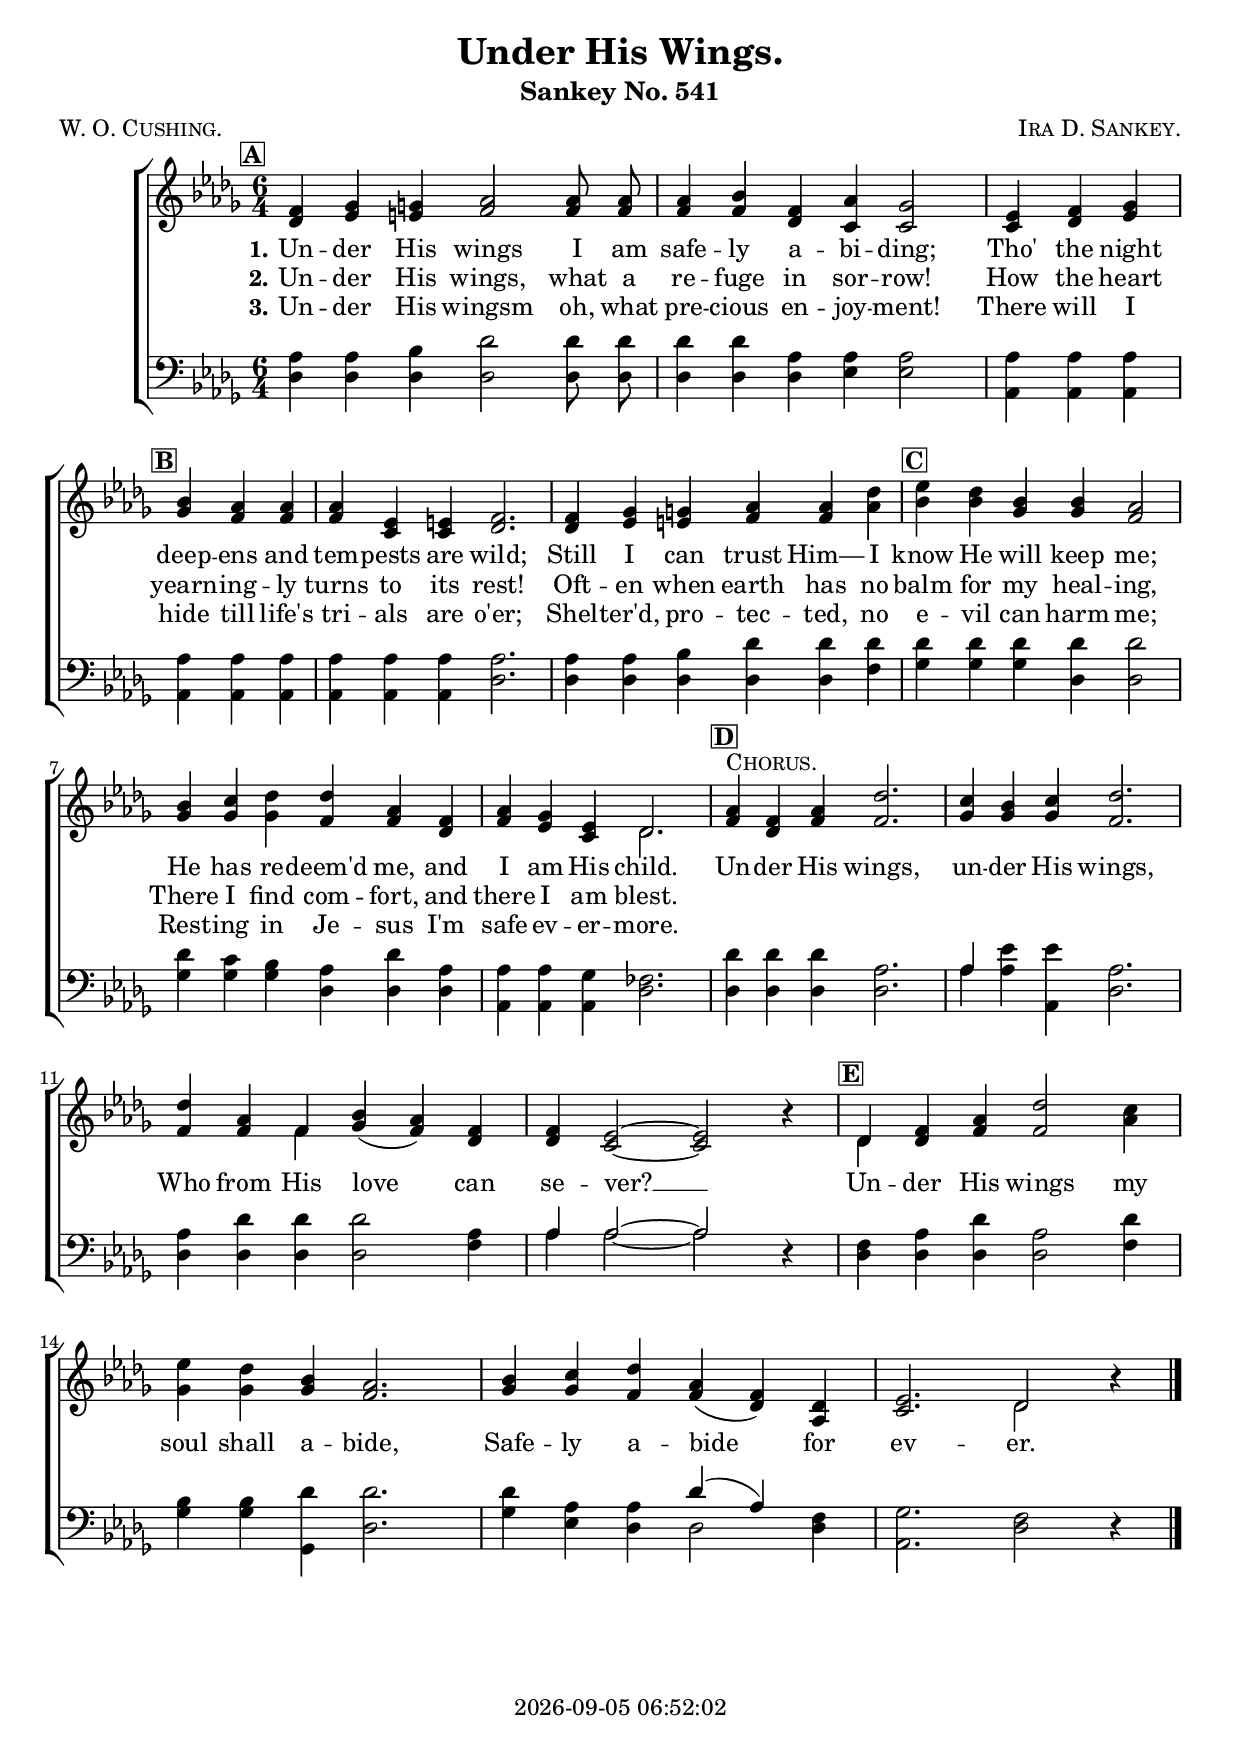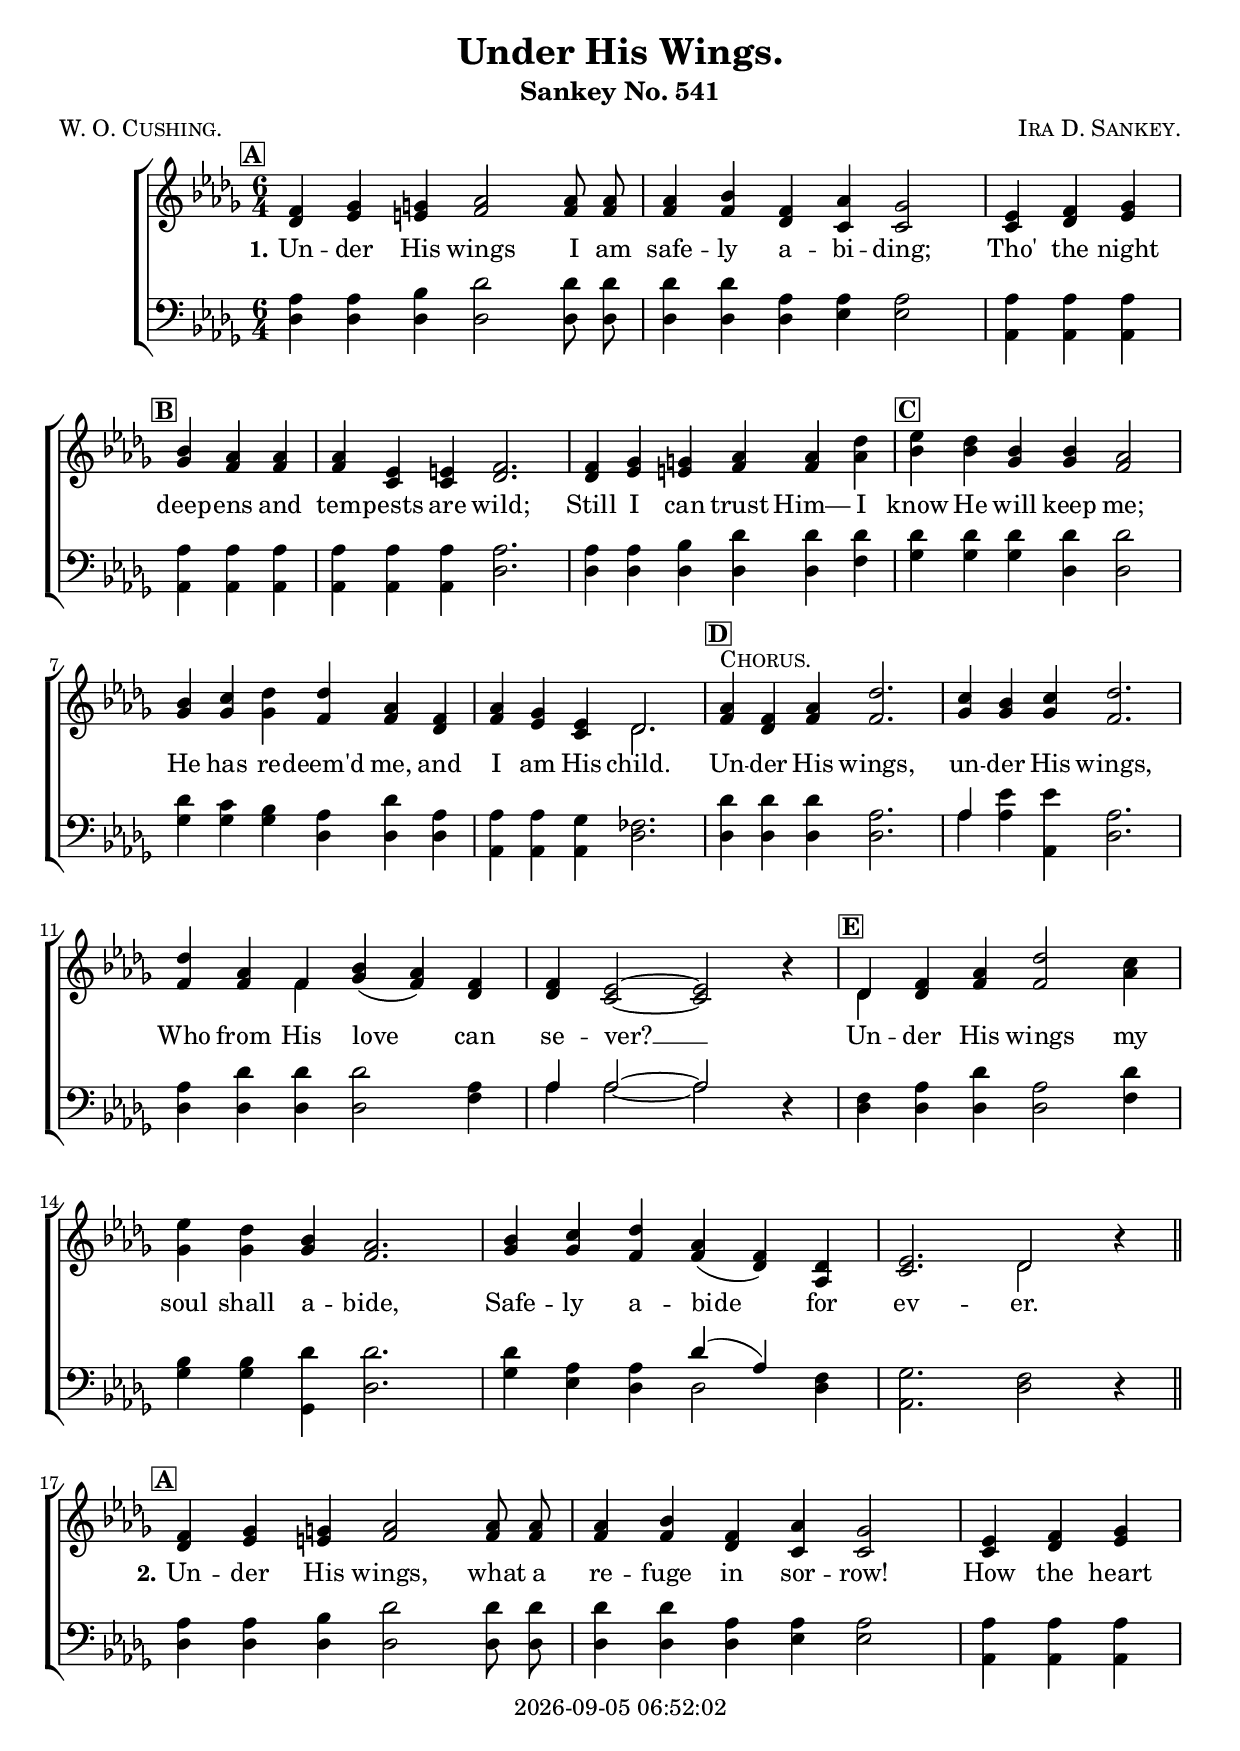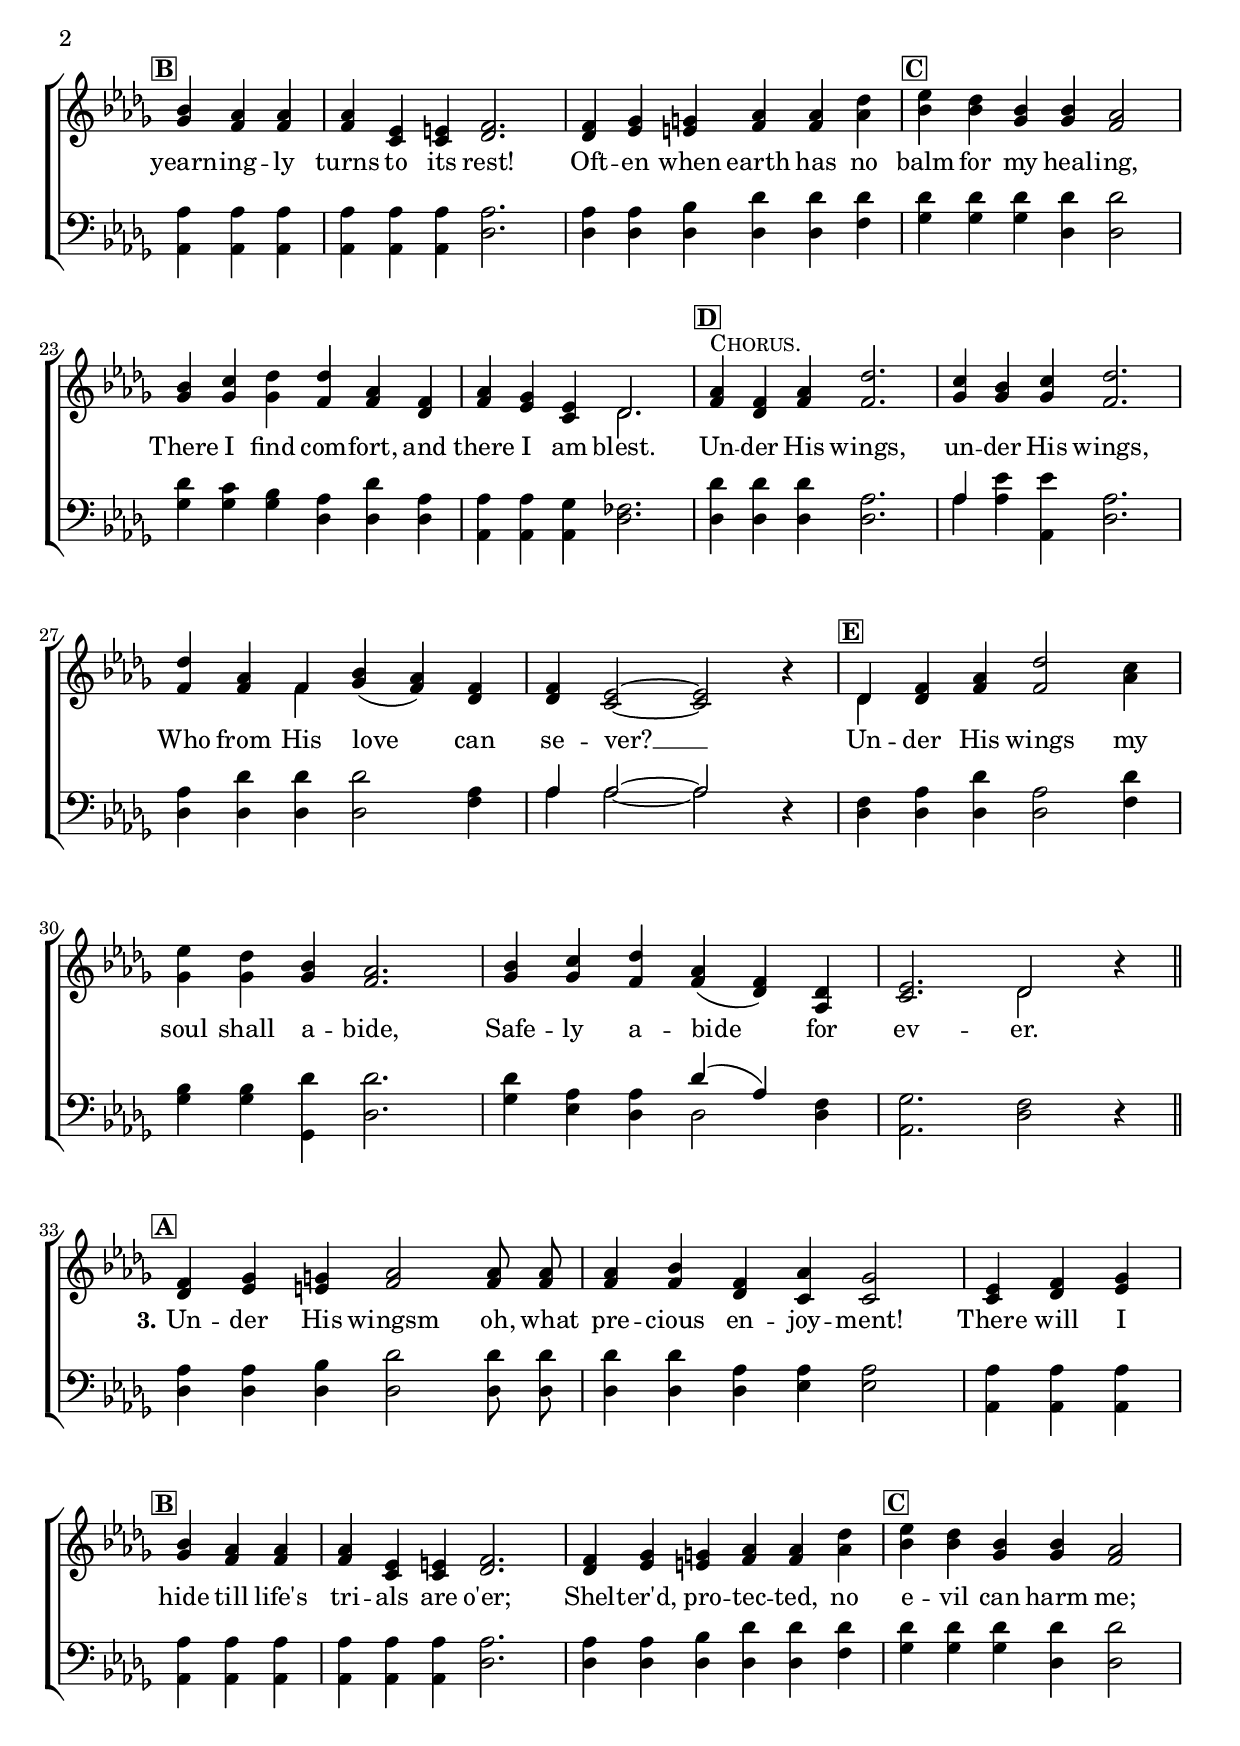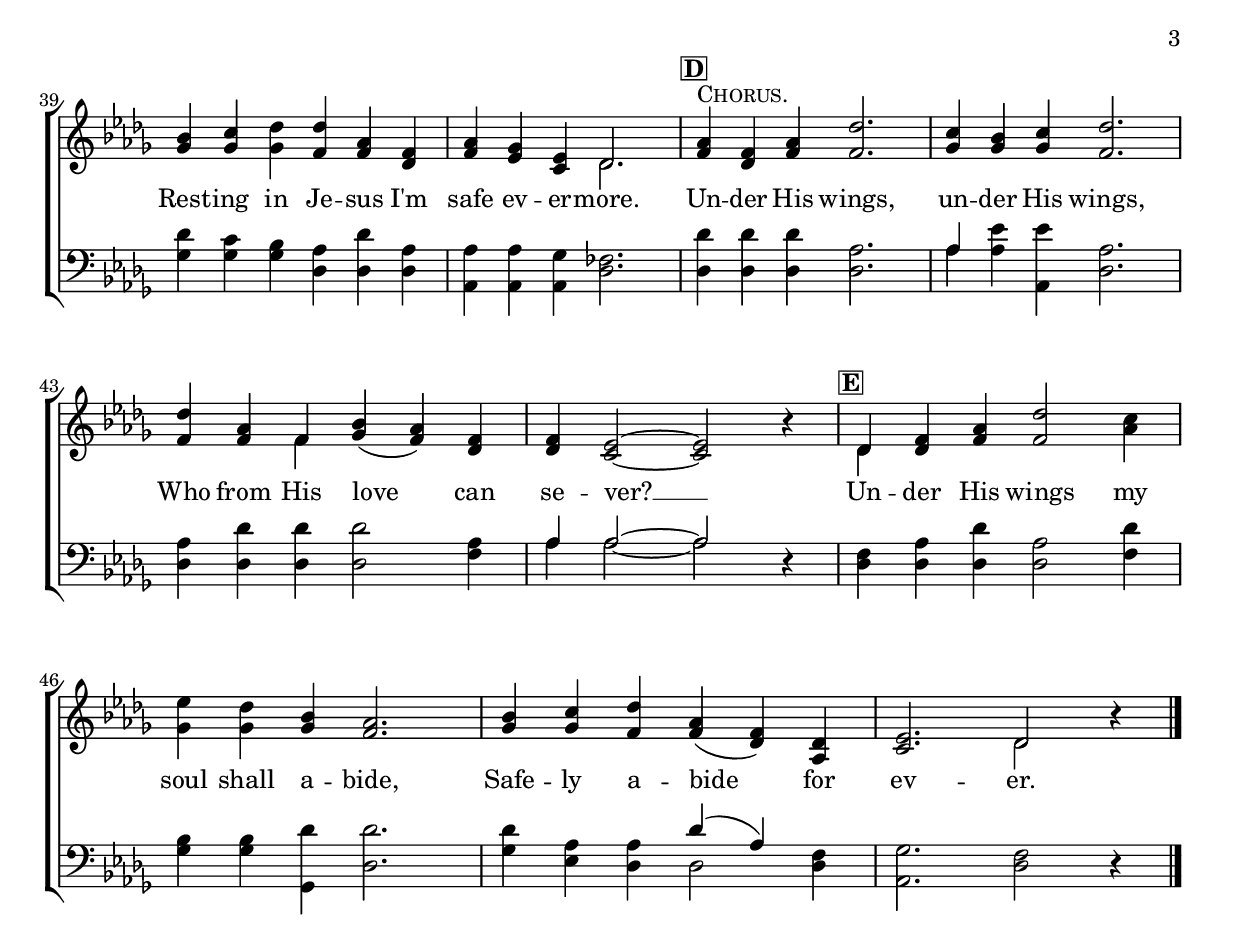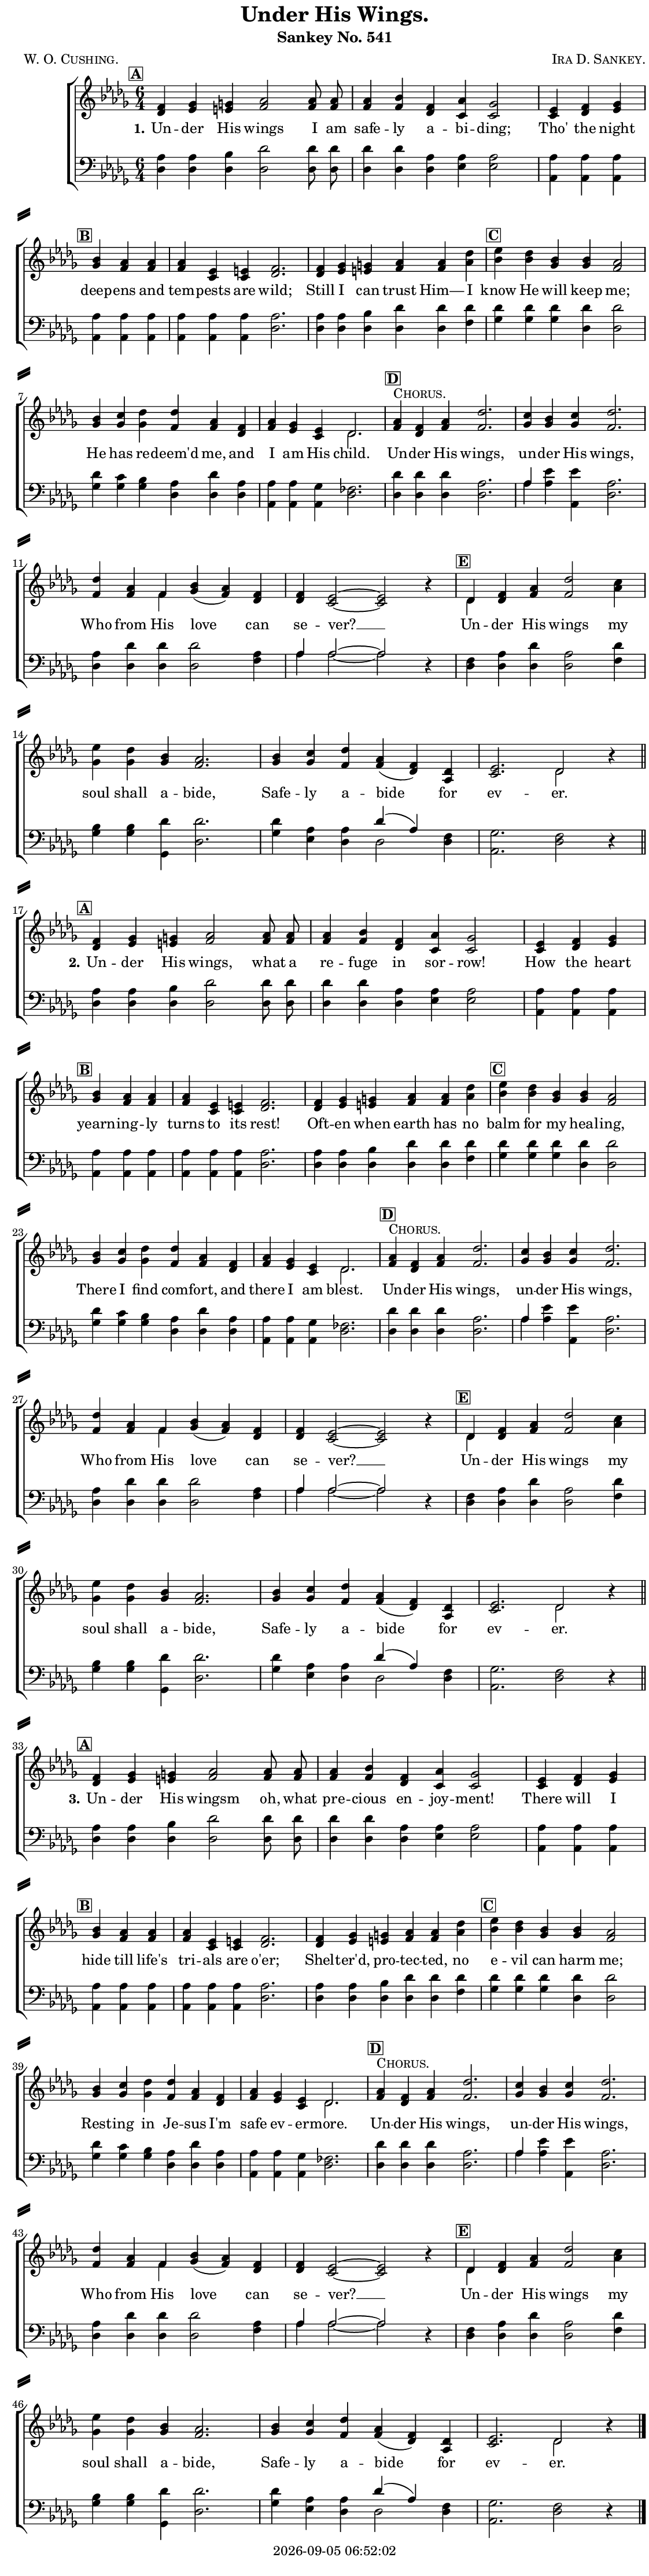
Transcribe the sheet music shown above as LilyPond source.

\version "2.22.1"

\include "articulate.ly"

today = #(strftime "%Y-%m-%d %H:%M:%S" (localtime (current-time)))

\header {
% centered at top
%  dedication  = "dedication"
  title       = "Under His Wings."
  subtitle    = "Sankey No. 541"
%  subsubtitle = "Sankey 880 No. Y"
%  instrument  = "instrument"
  
% arrangement of following lines:
%
%  poet    composer
%  meter   arranger
%  piece       opus

  composer    = \markup\smallCaps "Ira D. Sankey."
%  arranger    = "arranger"
%  opus        = "opus"

  poet        = \markup\smallCaps "W. O. Cushing."
%  meter       = \markup\smallCaps "meter"
%  piece       = \markup\smallCaps "piece"

% centered at bottom
% tagline     = "tagline" % default lilypond version
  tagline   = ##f
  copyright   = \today
}

% #(set-global-staff-size 16)

global = {
  \key des \major
  \time 6/4
}

RehearsalTrack = {
% \set Score.currentBarNumber = #5
  \textMark \markup { \box \bold "A" }     s1.*2 s2.
  \textMark \markup { \box \bold "B" } s2. s1.*2
  \textMark \markup { \box \bold "C" }     s1.*3
  \textMark \markup { \box \bold "D" }     s1.*4
  \textMark \markup { \box \bold "E" }     s1.*4
}

TempoTrack = {
  \set Score.tempoHideNote = ##t
  \tempo 4=120
}

nl = { \bar "||" \break }

soprano = \relative {
  \autoBeamOff
  f'4 ges g aes2 8 8 | 4 bes f aes ges2 | ees4 f ges \bar "|" \break
  bes4 aes aes | aes ees e f2. | 4 ges g aes aes des |
  ees4 des bes bes aes2 | bes4 c des des aes f | aes ges ees des2. |
  aes'4^\markup\smallCaps Chorus. f aes des2.| c4 bes c des2. | 4 aes f bes(aes) f | f ees2~2 r4 |
  des4 f aes des2 c4 | ees des bes aes2. |bes4 c des aes(f) des |
  ees2. des2 r4 |
}

alto = \relative {
  \autoBeamOff
  des'4 ees e f2 8 8 | 4 4 des c4 2 | 4 des ees
  ges4 f f | f c c des2. | 4 ees e f f aes |
  bes4 4 ges ges f2 | ges4 4 4 f f des | f ees c des2. |
  f4 des f4 2. | ges4 4 4 f2. | 4 4 4 ges(f) des | 4 c2~2 r4 |
  des4 4 f4 2 aes4 | ges4 4 4 f2. |ges4 4 f f(des) aes | c2. des2 r4
}

tenor = \relative {
  \autoBeamOff
  aes4 4 bes des2 8 8 | 4 4 aes4 4 2 | 4 4 4
  aes4 4 4 | 4 4 4 2. | 4 4 bes des des des |
  des4 4 4 4 2 | 4 c bes aes des aes | 4 4 ges fes2. |
  des'4 4 4 aes2. | 4 ees'4 4 aes,2. | 4 des4 4 2 aes4 | 4 2~2 r4 |
  f4 aes des aes2 des4 | bes4 4 des4 2. | 4 aes aes des(aes) f | ges2. f2 r4 |
}

bass = \relative {
  \autoBeamOff
  des4 4 4 2 8 8 | 4 4 4 ees4 2 | aes,4 4 4
  aes4 4 4 | 4 4 4 des2. | 4 4 4 4 4 f |
  ges4 4 4 des4 2 | ges4 4 4 des des des | aes4 4 4 des2. |
  des4 4 4 2. | aes'4 4 aes, des2. | 4 4 4 2 f4 | aes4 2~2 r4 |
  des,4 4 4 2 f4 | ges4 4 ges, des'2. | ges4 ees des4 2 4 | aes2. des2 r4 |
}

nom  = {   \set ignoreMelismata = ##t }
yesm = { \unset ignoreMelismata       }

chorus = \lyricmode {
  Un -- der His wings, un -- der His wings,
  Who from His love can se -- ver? __
  Un -- der His wings my soul shall a -- bide,
  Safe -- ly a -- bide for ev -- er.
}

chorusMen = \lyricmode {
}

verses = 3

wordsOne = \lyricmode {
  \set stanza = "1."
  Un -- der His wings I am safe -- ly a -- bi -- ding;
  Tho' the night deep -- ens and tem -- pests are wild;
  Still I can trust Him— I know He will keep me;
  He has re -- deem'd me, and I am His child.
}
  
wordsTwo = \lyricmode {
  \set stanza = "2."
  Un -- der His wings, what a re -- fuge in sor -- row!
  How the heart yearn -- ing -- ly turns to its rest!
  Oft -- en when earth has no balm for my heal -- ing,
  There I find com -- fort, and there I am blest.
}
  
wordsThree = \lyricmode {
  \set stanza = "3."
  Un -- der His wingsm oh, what pre -- cious en -- joy -- ment!
  There will I hide till life's tri -- als are o'er;
  Shel -- ter'd, pro -- tec -- ted, no e -- vil can harm me;
  Rest -- ing in Je -- sus I'm safe ev -- er -- more.
}
  
wordsMidi = \lyricmode {
  \set stanza = "1."
  "Un" "der " "His " "wings " "I " "am " safe "ly " a bi "ding; "
  "\nTho' " "the " "night " deep "ens " "and " tem "pests " "are " "wild; "
  "\nStill " "I " "can " "trust " "Him— " "I " "know " "He " "will " "keep " "me; "
  "\nHe " "has " re "deem'd " "me, " "and " "I " "am " "His " "child. "
  "\nUn" "der " "His " "wings, " un "der " "His " "wings, "
  "\nWho " "from " "His " "love " "can " se "ver? " 
  "\nUn" "der " "His " "wings " "my " "soul " "shall " a "bide, "
  "\nSafe" "ly " a "bide " "for " ev "er.\n"

  \set stanza = "2."
  "\nUn" "der " "His " "wings, " "what " "a " re "fuge " "in " sor "row! "
  "\nHow " "the " "heart " yearn ing "ly " "turns " "to " "its " "rest! "
  "\nOft" "en " "when " "earth " "has " "no " "balm " "for " "my " heal "ing, "
  "\nThere " "I " "find " com "fort, " "and " "there " "I " "am " "blest. "
  "\nUn" "der " "His " "wings, " un "der " "His " "wings, "
  "\nWho " "from " "His " "love " "can " se "ver? " 
  "\nUn" "der " "His " "wings " "my " "soul " "shall " a "bide, "
  "\nSafe" "ly " a "bide " "for " ev "er.\n"

  \set stanza = "3."
  "\nUn" "der " "His " "wingsm " "oh, " "what " pre "cious " en joy "ment! "
  "\nThere " "will " "I " "hide " "till " "life's " tri "als " "are " "o'er; "
  "\nShel" "ter'd, " pro tec "ted, " "no " e "vil " "can " "harm " "me; "
  "\nRest" "ing " "in " Je "sus " "I'm " "safe " ev er "more. "
  "\nUn" "der " "His " "wings, " un "der " "His " "wings, "
  "\nWho " "from " "His " "love " "can " se "ver? " 
  "\nUn" "der " "His " "wings " "my " "soul " "shall " a "bide, "
  "\nSafe" "ly " a "bide " "for " ev "er. "
}

wordsMidiMen = \lyricmode {
}

\book {
  \bookOutputSuffix "midi"
  \score {
%    \articulate
        \new ChoirStaff <<
                                % Soprano staff
          \new Staff = soprano
          <<
            \new Voice { \repeat unfold \verses \TempoTrack     }
            \new Voice { \global \repeat unfold \verses \soprano \bar "|." }
            \addlyrics \wordsMidi
          >>
                                % Alto staff
          \new Staff = alto
          <<
            \new Voice { \global \repeat unfold \verses { \alto \nl } \bar "|." }
          >>
                                % Tenor staff
          \new Staff = tenor
          <<
            \clef "treble_8"
            \new Voice { \global \repeat unfold \verses \tenor }
            \addlyrics \wordsMidiMen
          >>
                                % Bass staff
          \new Staff = bass
          <<
            \clef "bass"
            \new Voice { \global \repeat unfold \verses \bass }
          >>
        >>
    \midi {}
  }
}

\book {
  \bookOutputSuffix "repeat"
  \score {
        \new ChoirStaff <<
                                  % Joint soprano/alto staff
          \new Staff = women \with { printPartCombineTexts = ##f }
          <<
            \new Voice \RehearsalTrack
            \new Voice \TempoTrack
            \new NullVoice = "aligner" \soprano
            \new Voice \partCombine #'(2 . 88) { \global \soprano \bar "|." } { \global \alto }
            \new Lyrics \lyricsto "aligner" { \wordsOne \chorus }
            \new Lyrics \lyricsto "aligner"   \wordsTwo
            \new Lyrics \lyricsto "aligner"   \wordsThree
          >>
                                  % Joint tenor/bass staff
          \new Staff = men \with { printPartCombineTexts = ##f }
          <<
            \clef "bass"
            \new Voice \partCombine #'(2 . 88) { \global \tenor } { \global \bass }
            \new NullVoice = alignerT { \tenor }
          >>
          \new Lyrics \with {alignAboveContext = men} \lyricsto alignerT \chorusMen
        >>
    \layout {
      indent = 1.5\cm
      \pointAndClickOff
      \context {
        \Staff \RemoveAllEmptyStaves
      }
    }
  }
}

singlescore = {
        \new ChoirStaff <<
                                  % Joint soprano/alto staff
          \new Staff = women \with { printPartCombineTexts = ##f }
          <<
            \new Voice { \repeat unfold \verses \RehearsalTrack }
            \new Voice { \repeat unfold \verses \TempoTrack }
            \new NullVoice = "aligner" { \repeat unfold \verses \soprano }
            \new Voice \partCombine #'(2 . 88) { \global \repeat unfold \verses \soprano \bar "|." }
                                    { \global \repeat unfold \verses { \alto \nl } \bar "|." }
            \new Lyrics \lyricsto "aligner" { \wordsOne   \chorus
                                              \wordsTwo   \chorus
                                              \wordsThree \chorus
                                            }
          >>
                                  % Joint tenor/bass staff
          \new Staff = men \with { printPartCombineTexts = ##f }
          <<
            \clef "bass"
            \new Voice \partCombine #'(2 . 88) { \global \repeat unfold \verses \tenor }
                                    { \global \repeat unfold \verses \bass }
            \new NullVoice = alignerT { \repeat unfold \verses \tenor }
          >>
          \new Lyrics \with {alignAboveContext = men} \lyricsto alignerT { \repeat unfold \verses \chorusMen }
        >>
}

\book {
  \bookOutputSuffix "single"
  \score {
    \singlescore
    \layout {
      indent = 1.5\cm
      \pointAndClickOff
      \context {
        \Staff \RemoveAllEmptyStaves
      }
    }
  }
}

\book {
  \bookOutputSuffix "singlepage"
  \paper {
    top-margin = 0
    left-margin = 7
    right-margin = 1
    paper-width = 190\mm
    page-breaking = #ly:one-page-breaking
    system-system-spacing.basic-distance = #15
    system-separator-markup = \slashSeparator
  }
  \score {
    \singlescore
    \layout {
      indent = 1.5\cm
      \pointAndClickOff
      \context {
        \Staff \RemoveAllEmptyStaves
      }
    }
  }
}
